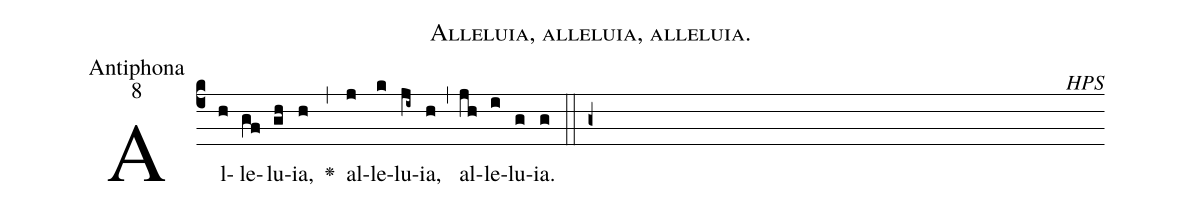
name:Alleluia, alleluia, alleluia.;
office-part:Antiphona;
mode:8;
commentary:HPS;
%%
(c4)Al(h)le(gf)lu(gh)ia,(h) <v>\greheightstar</v>(,) al(j)le(k)lu(ji~)ia,(h) (,) al(jh)le(i)lu(g)ia.(g) (::g+)

%E(j) u(j) o(i) u(j) a(h) e.(g) (::)
